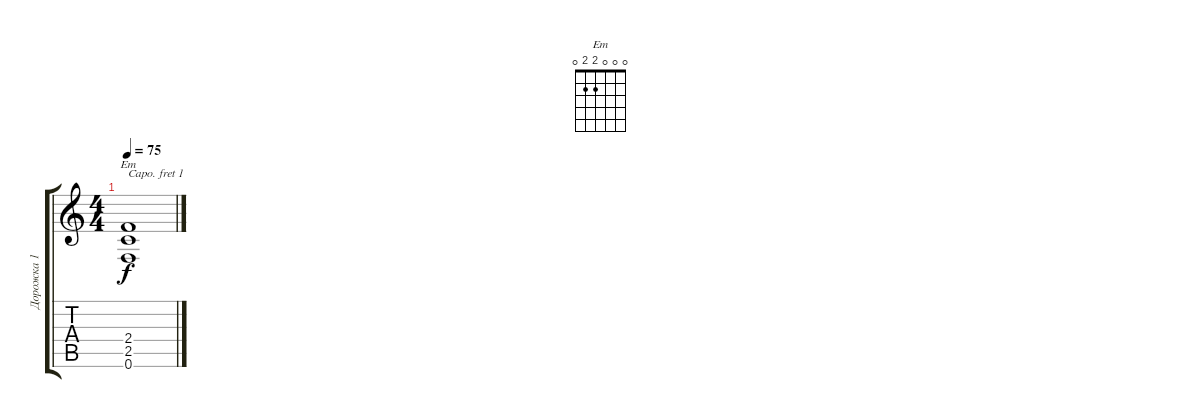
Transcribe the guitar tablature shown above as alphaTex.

\track ("Дорожка 1" "Дорожка 1") {instrument acousticguitarsteel}
\staff {score tabs}
\capo 1
\tuning (E4 B3 G3 D3 A2 E2) {hide}
\chord ("Em" 0 0 0 2 2 0)
\ts (4 4)
\tempo 75
\clef g2
\ks c
(2.4 2.5 0.6).1{ch "Em" dy f}
